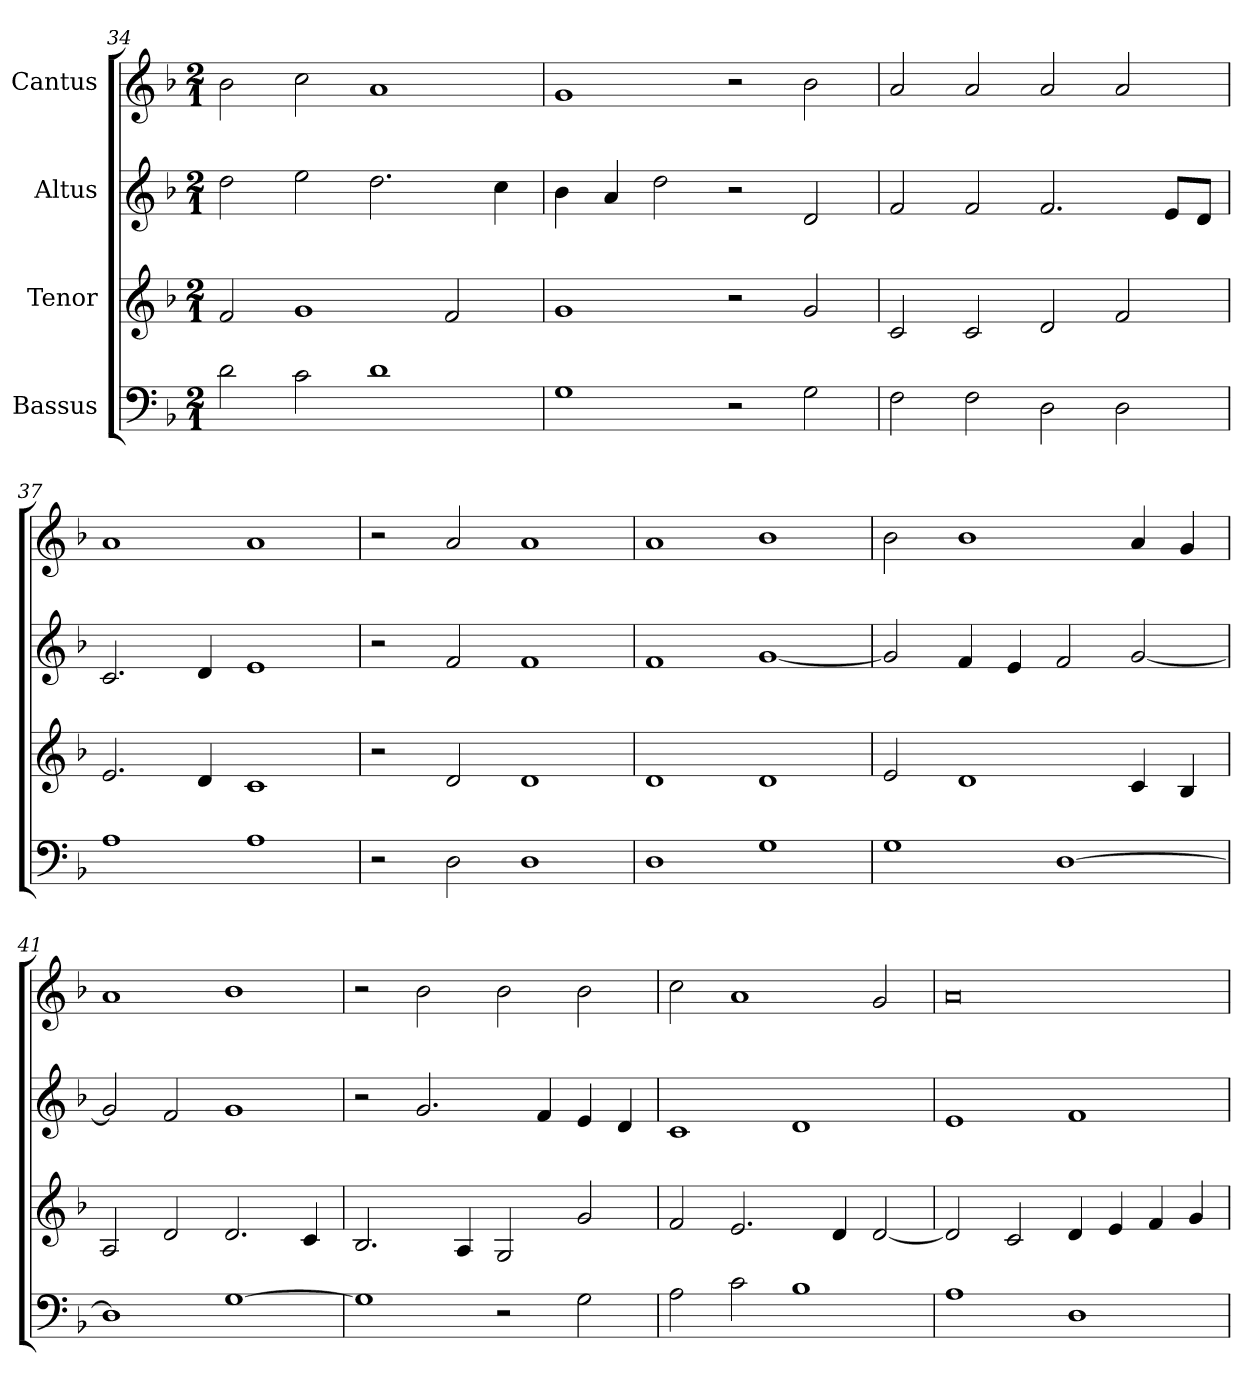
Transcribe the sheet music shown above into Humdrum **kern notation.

**kern	**kern	**kern	**kern
*part4	*part3	*part2	*part1
*staff4	*staff3	*staff2	*staff1
*I"Bassus	*I"Tenor	*I"Altus	*I"Cantus
*clefF4	*clefG2	*clefG2	*clefG2
*k[b-]	*k[b-]	*k[b-]	*k[b-]
*F:	*F:	*F:	*F:
*M2/1	*M2/1	*M2/1	*M2/1
=34	=34	=34	=34
2di\	2fi/	2ddi\	2b-i\
2ci\	1gi	2eei\	2cci\
1di	.	2.ddi\	1ai
.	2fi/	.	.
.	.	4cci\	.
=35	=35	=35	=35
1Gi	1gi	4b-i\	1gi
.	.	4ai/	.
.	.	2ddi\	.
2r	2r	2r	2r
2Gi\	2gi/	2di/	2b-i\
!!LO:LB:g=z
=36	=36	=36	=36
2Fi\	2ci/	2fi/	2ai/
2Fi\	2ci/	2fi/	2ai/
2Di\	2di/	2.fi/	2ai/
2Di\	2fi/	.	2ai/
.	.	8ei/L	.
.	.	8di/J	.
=37	=37	=37	=37
1Ai	2.ei/	2.ci/	1ai
.	4di/	4di/	.
1Ai	1ci	1ei	1ai
=38	=38	=38	=38
2r	2r	2r	2r
2Di\	2di/	2fi/	2ai/
1Di	1di	1fi	1ai
=39	=39	=39	=39
1Di	1di	1fi	1ai
1Gi	1di	[<1gi	1b-i
=40	=40	=40	=40
1Gi	2ei/	2gi/]	2b-i\
.	1di	4fi/	1b-i
.	.	4ei/	.
[>1Di	.	2fi/	.
.	4ci/	[<2gi/	4ai/
.	4B-i/	.	4gi/
=41	=41	=41	=41
1Di]	2Ai/	2gi/]	1ai
.	2di/	2fi/	.
[>1Gi	2.di/	1gi	1b-i
.	4ci/	.	.
!!LO:LB:g=z
=42	=42	=42	=42
1Gi]	2.B-i/	2r	2r
.	.	2.gi/	2b-i\
.	4Ai/	.	.
2r	2Gi/	.	2b-i\
.	.	4fi/	.
2Gi\	2gi/	4ei/	2b-i\
.	.	4di/	.
=43	=43	=43	=43
2Ai\	2fi/	1ci	2cci\
2ci\	2.ei/	.	1ai
1B-i	.	1di	.
.	4di/	.	.
.	[<2di/	.	2gi/
=44	=44	=44	=44
1Ai	2di/]	1ei	0ai
.	2ci/	.	.
1Di	4di/	1fi	.
.	4ei/	.	.
.	4fi/	.	.
.	4gi/	.	.
=	=	=	=
*-	*-	*-	*-
